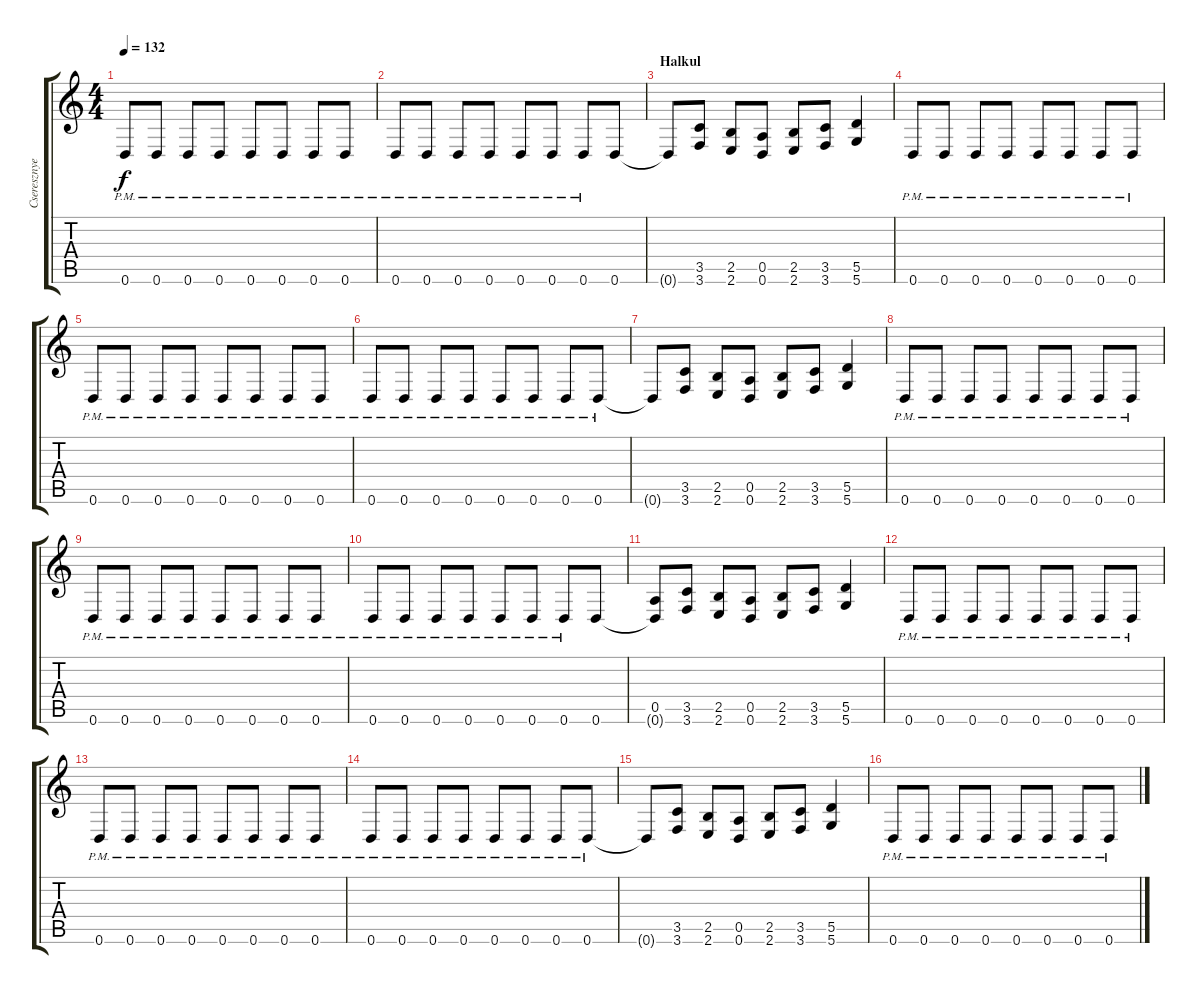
\track ("Cseresznye" "Cseresznye") {instrument distortionguitar}
\staff {score tabs}
\tuning (E4 B3 G3 D3 A2 D2) {hide}
\ts (4 4)
\tempo 132
\clef g2
\ks c
0.6{pm}.8{dy f} 0.6{pm}.8 0.6{pm}.8 0.6{pm}.8 0.6{pm}.8 0.6{pm}.8 0.6{pm}.8 0.6{pm}.8 |
0.6{pm}.8 0.6{pm}.8 0.6{pm}.8 0.6{pm}.8 0.6{pm}.8 0.6{pm}.8 0.6{pm}.8 0.6.8 |
\section ("" "Halkul")
0.6{t}.8 (3.5 3.6).8 (2.5 2.6).8 (0.5 0.6).8 (2.5 2.6).8 (3.5 3.6).8 (5.5 5.6).4 |
0.6{pm}.8 0.6{pm}.8 0.6{pm}.8 0.6{pm}.8 0.6{pm}.8 0.6{pm}.8 0.6{pm}.8 0.6{pm}.8 |
0.6{pm}.8 0.6{pm}.8 0.6{pm}.8 0.6{pm}.8 0.6{pm}.8 0.6{pm}.8 0.6{pm}.8 0.6{pm}.8 |
0.6{pm}.8 0.6{pm}.8 0.6{pm}.8 0.6{pm}.8 0.6{pm}.8 0.6{pm}.8 0.6{pm}.8 0.6{pm}.8 |
0.6{t}.8 (3.5 3.6).8 (2.5 2.6).8 (0.5 0.6).8 (2.5 2.6).8 (3.5 3.6).8 (5.5 5.6).4 |
0.6{pm}.8 0.6{pm}.8 0.6{pm}.8 0.6{pm}.8 0.6{pm}.8 0.6{pm}.8 0.6{pm}.8 0.6{pm}.8 |
0.6{pm}.8 0.6{pm}.8 0.6{pm}.8 0.6{pm}.8 0.6{pm}.8 0.6{pm}.8 0.6{pm}.8 0.6{pm}.8 |
0.6{pm}.8 0.6{pm}.8 0.6{pm}.8 0.6{pm}.8 0.6{pm}.8 0.6{pm}.8 0.6{pm}.8 0.6.8 |
(0.5 0.6{t}).8 (3.5 3.6).8 (2.5 2.6).8 (0.5 0.6).8 (2.5 2.6).8 (3.5 3.6).8 (5.5 5.6).4 |
0.6{pm}.8 0.6{pm}.8 0.6{pm}.8 0.6{pm}.8 0.6{pm}.8 0.6{pm}.8 0.6{pm}.8 0.6{pm}.8 |
0.6{pm}.8 0.6{pm}.8 0.6{pm}.8 0.6{pm}.8 0.6{pm}.8 0.6{pm}.8 0.6{pm}.8 0.6{pm}.8 |
0.6{pm}.8 0.6{pm}.8 0.6{pm}.8 0.6{pm}.8 0.6{pm}.8 0.6{pm}.8 0.6{pm}.8 0.6{pm}.8 |
0.6{t}.8 (3.5 3.6).8 (2.5 2.6).8 (0.5 0.6).8 (2.5 2.6).8 (3.5 3.6).8 (5.5 5.6).4 |
0.6{pm}.8 0.6{pm}.8 0.6{pm}.8 0.6{pm}.8 0.6{pm}.8 0.6{pm}.8 0.6{pm}.8 0.6{pm}.8
